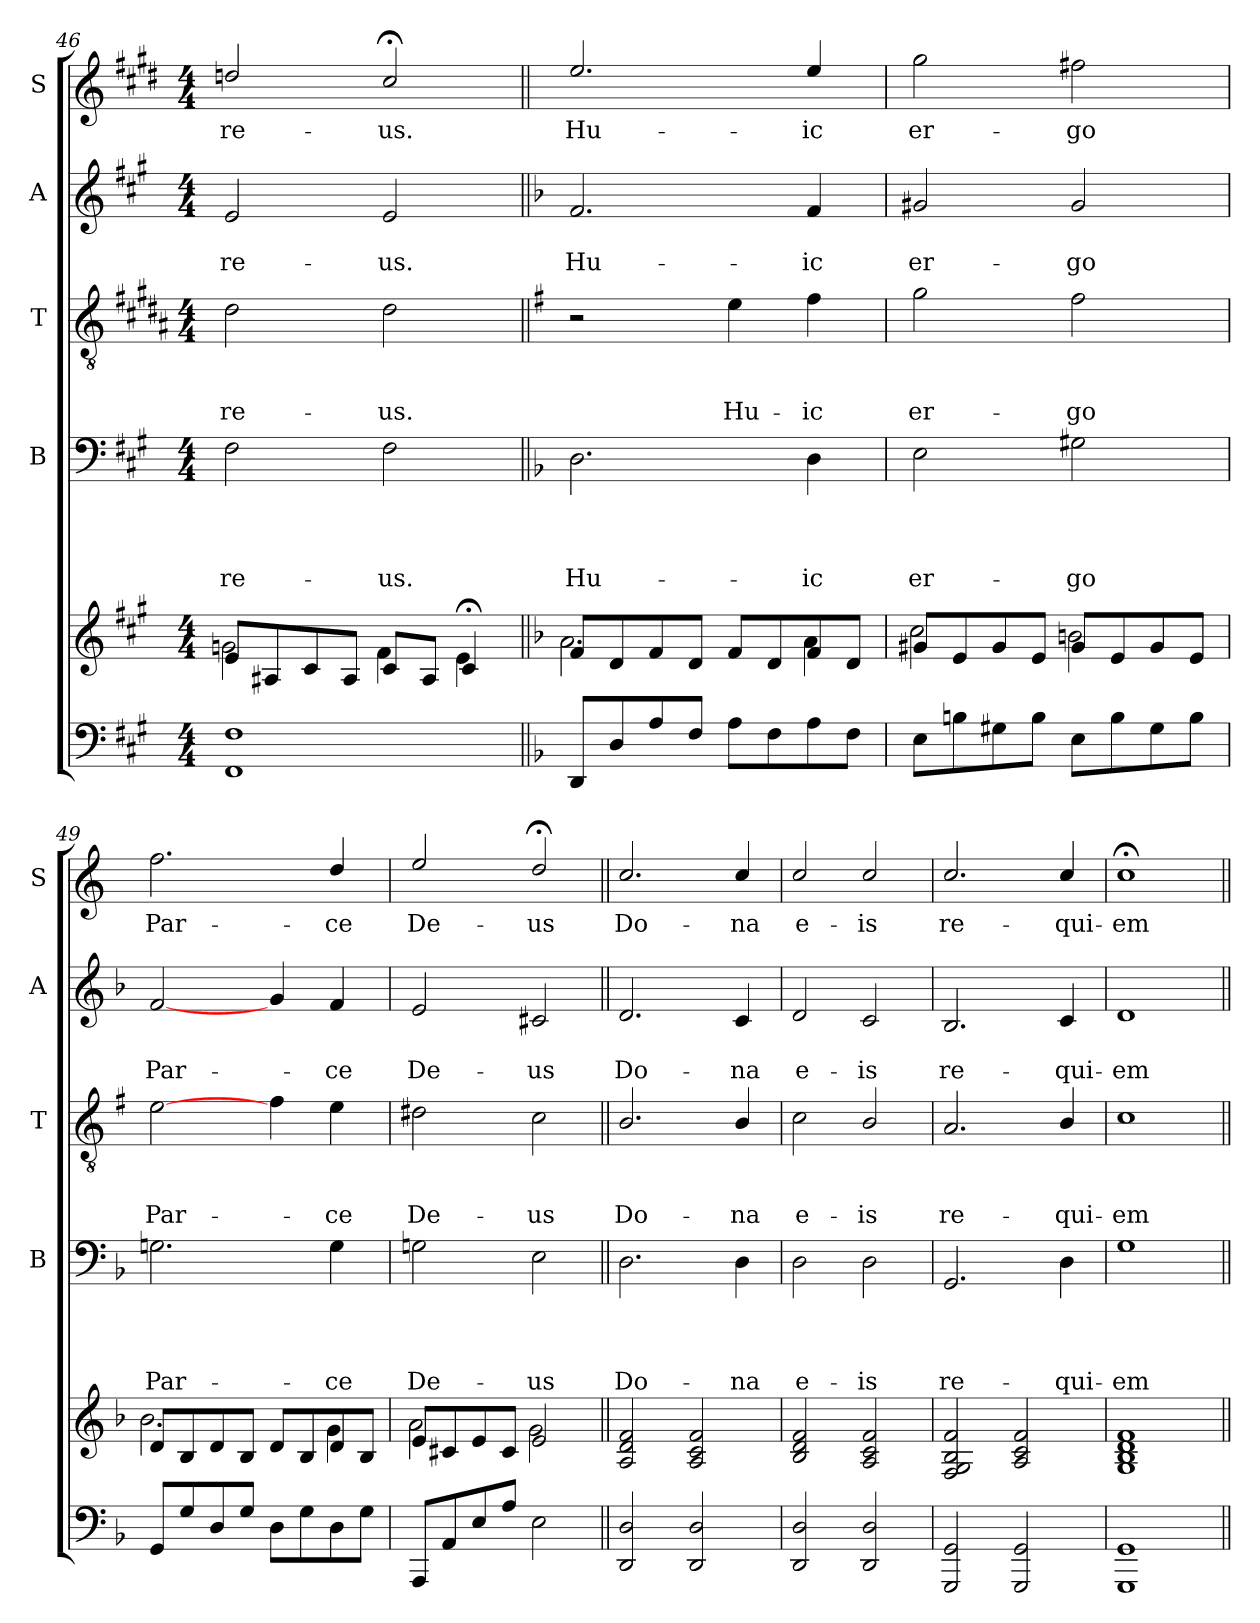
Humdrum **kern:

**kern	**kern	**kern	**text	**text	**text	**text	**kern	**text	**text	**text	**kern	**text	**text	**kern	**text
*part5	*part5	*part4	*part4	*part4	*part4	*part4	*part3	*part3	*part3	*part3	*part2	*part2	*part2	*part1	*part1
*staff6	*staff5	*staff4	*staff4	*staff4	*staff4	*staff4	*staff3	*staff3	*staff3	*staff3	*staff2	*staff2	*staff2	*staff1	*staff1
*	*	*I"B	*	*	*	*	*I"T	*	*	*	*I"A	*	*	*I"S	*
*	*	*I'B	*	*	*	*	*I'T	*	*	*	*I'A	*	*	*I'S	*
*clefF4	*clefG2	*clefF4	*	*	*	*	*clefGv2	*	*	*	*clefG2	*	*	*clefG2	*
*	*	*	*	*	*	*	*ITrd1c2	*	*	*	*	*	*	*ITrd4c7	*
*k[f#c#g#]	*k[f#c#g#]	*k[f#c#g#]	*	*	*	*	*k[f#c#g#]	*	*	*	*k[f#c#g#]	*	*	*k[f#c#g#]	*
*f#:	*f#:	*f#:	*	*	*	*	*f#:	*	*	*	*f#:	*	*	*f#:	*
*M4/4	*M4/4	*M4/4	*	*	*	*	*M4/4	*	*	*	*M4/4	*	*	*M4/4	*
=46	=46	=46	=46	=46	=46	=46	=46	=46	=46	=46	=46	=46	=46	=46	=46
*	*^	*	*	*	*	*	*	*	*	*	*	*	*	*	*
!	!	!	!	!	!	!	!LO:LY:b	!	!	!	!LO:LY:b	!	!	!LO:LY:b	!	!LO:LY:b
1FF# 1F#	8e/L	2gn\	2F#\	.	.	.	re-	2c#\	.	.	re-	2e/	.	re-	2gn/	re-
.	8A#X/	.	.	.	.	.	.	.	.	.	.	.	.	.	.	.
.	8c#/	.	.	.	.	.	.	.	.	.	.	.	.	.	.	.
.	8A#/J	.	.	.	.	.	.	.	.	.	.	.	.	.	.	.
!	!	!	!	!	!	!	!LO:LY:b	!	!	!	!LO:LY:b	!	!	!LO:LY:b	!	!LO:LY:b
.	8c#/L	4f#\	2F#\	.	.	.	-us.	2c#\	.	.	-us.	2e/	.	-us.	2f#;</	-us.
.	8A#/J	.	.	.	.	.	.	.	.	.	.	.	.	.	.	.
.	4c#;</	4e\	.	.	.	.	.	.	.	.	.	.	.	.	.	.
=47||	=47||	=47||	=47||	=47||	=47||	=47||	=47||	=47||	=47||	=47||	=47||	=47||	=47||	=47||	=47||	=47||
*k[b-]	*k[b-]	*	*k[b-]	*	*	*	*	*k[b-]	*	*	*	*k[b-]	*	*	*k[b-]	*
*d:	*d:	*	*d:	*	*	*	*	*d:	*	*	*	*d:	*	*	*d:	*
!	!	!	!	!	!	!	!LO:LY:b	!	!	!	!	!	!	!LO:LY:b	!	!LO:LY:b
8DD/L	8f/L	2.a\	2.D\	.	.	.	Hu-	2r	.	.	.	2.f/	.	Hu-	2.a/	Hu-
8D/	8d/	.	.	.	.	.	.	.	.	.	.	.	.	.	.	.
8A/	8f/	.	.	.	.	.	.	.	.	.	.	.	.	.	.	.
8F/J	8d/J	.	.	.	.	.	.	.	.	.	.	.	.	.	.	.
!	!	!	!	!	!	!	!	!	!	!	!LO:LY:b	!	!	!	!	!
8A\L	8f/L	.	.	.	.	.	.	4d\	.	.	Hu-	.	.	.	.	.
8F\	8d/	.	.	.	.	.	.	.	.	.	.	.	.	.	.	.
!	!	!	!	!	!	!	!LO:LY:b	!	!	!	!LO:LY:b	!	!	!LO:LY:b	!	!LO:LY:b
8A\	8f/	4a\	4D\	.	.	.	-ic	4e\	.	.	-ic	4f/	.	-ic	4a/	-ic
8F\J	8d/J	.	.	.	.	.	.	.	.	.	.	.	.	.	.	.
=48	=48	=48	=48	=48	=48	=48	=48	=48	=48	=48	=48	=48	=48	=48	=48	=48
!	!	!	!	!	!	!	!LO:LY:b	!	!	!	!LO:LY:b	!	!	!LO:LY:b	!	!LO:LY:b
8E\L	8g#X/L	2cc\	2E\	.	.	.	er-	2f\	.	.	er-	2g#X/	.	er-	2cc\	er-
8Bn\	8e/	.	.	.	.	.	.	.	.	.	.	.	.	.	.	.
8G#X\	8g#/	.	.	.	.	.	.	.	.	.	.	.	.	.	.	.
8B\J	8e/J	.	.	.	.	.	.	.	.	.	.	.	.	.	.	.
!	!	!	!	!	!	!	!LO:LY:b	!	!	!	!LO:LY:b	!	!	!LO:LY:b	!	!LO:LY:b
8E\L	8g#/L	2bn\	2G#X\	.	.	.	-go	2e\	.	.	-go	2g#/	.	-go	2bn\	-go
8B\	8e/	.	.	.	.	.	.	.	.	.	.	.	.	.	.	.
8G#\	8g#/	.	.	.	.	.	.	.	.	.	.	.	.	.	.	.
8B\J	8e/J	.	.	.	.	.	.	.	.	.	.	.	.	.	.	.
!!LO:LB:g=z
=49	=49	=49	=49	=49	=49	=49	=49	=49	=49	=49	=49	=49	=49	=49	=49	=49
!	!	!	!	!	!	!	!LO:LY:b	!	!	!	!LO:LY:b	!	!	!LO:LY:b	!	!LO:LY:b
8GG/L	8d/L	2.b-\	2.Gni\	.	.	.	Par-	[2d\	.	.	Par-	[2f/	.	Par-	2.b-i\	Par-
8G/	8B-/	.	.	.	.	.	.	.	.	.	.	.	.	.	.	.
8D/	8d/	.	.	.	.	.	.	.	.	.	.	.	.	.	.	.
8G/J	8B-/J	.	.	.	.	.	.	.	.	.	.	.	.	.	.	.
8D\L	8d/L	.	.	.	.	.	.	4e\	.	.	.	4g/	.	.	.	.
8G\	8B-/	.	.	.	.	.	.	.	.	.	.	.	.	.	.	.
!	!	!	!	!	!	!	!LO:LY:b	!	!	!	!LO:LY:b	!	!	!LO:LY:b	!	!LO:LY:b
8D\	8d/	4g\	4G\	.	.	.	-ce	4d\	.	.	-ce	4f/	.	-ce	4g/	-ce
8G\J	8B-/J	.	.	.	.	.	.	.	.	.	.	.	.	.	.	.
=50	=50	=50	=50	=50	=50	=50	=50	=50	=50	=50	=50	=50	=50	=50	=50	=50
!	!	!	!	!	!	!	!LO:LY:b	!	!	!	!LO:LY:b	!	!	!LO:LY:b	!	!LO:LY:b
8AAA/L	8e/L	2a\	2Gn\	.	.	.	De-	2c#X\	.	.	De-	2e/	.	De-	2a/	De-
8AA/	8c#X/	.	.	.	.	.	.	.	.	.	.	.	.	.	.	.
8E/	8e/	.	.	.	.	.	.	.	.	.	.	.	.	.	.	.
8A/J	8c#/J	.	.	.	.	.	.	.	.	.	.	.	.	.	.	.
!	!	!	!	!	!	!	!LO:LY:b	!	!	!	!LO:LY:b	!	!	!LO:LY:b	!	!LO:LY:b
2E\	2e/	2g\	2E\	.	.	.	-us	2B-\	.	.	-us	2c#X/	.	-us	2g;</	-us
=51||	=51||	=51||	=51||	=51||	=51||	=51||	=51||	=51||	=51||	=51||	=51||	=51||	=51||	=51||	=51||	=51||
!	!	!	!	!	!	!	!LO:LY:b	!	!	!	!LO:LY:b	!	!	!LO:LY:b	!	!LO:LY:b
*	*v	*v	*	*	*	*	*	*	*	*	*	*	*	*	*	*
2DD/ 2D/	2A/ 2d/ 2f/	2.D\	.	.	.	Do-	2.A/	.	.	Do-	2.d/	.	Do-	2.f/	Do-
2DD/ 2D/	2A/ 2c/ 2f/	.	.	.	.	.	.	.	.	.	.	.	.	.	.
!	!	!	!	!	!	!LO:LY:b	!	!	!	!LO:LY:b	!	!	!LO:LY:b	!	!LO:LY:b
.	.	4D\	.	.	.	-na	4A/	.	.	-na	4c/	.	-na	4f/	-na
=52	=52	=52	=52	=52	=52	=52	=52	=52	=52	=52	=52	=52	=52	=52	=52
!	!	!	!	!	!	!LO:LY:b	!	!	!	!LO:LY:b	!	!	!LO:LY:b	!	!LO:LY:b
2DD/ 2D/	2B-/ 2d/ 2f/	2D\	.	.	.	e-	2B-\	.	.	e-	2d/	.	e-	2f/	e-
!	!	!	!	!	!	!LO:LY:b	!	!	!	!LO:LY:b	!	!	!LO:LY:b	!	!LO:LY:b
2DD/ 2D/	2A/ 2c/ 2f/	2D\	.	.	.	-is	2A/	.	.	-is	2c/	.	-is	2f/	-is
=53	=53	=53	=53	=53	=53	=53	=53	=53	=53	=53	=53	=53	=53	=53	=53
!	!	!	!	!	!	!LO:LY:b	!	!	!	!LO:LY:b	!	!	!LO:LY:b	!	!LO:LY:b
2GGG/ 2GG/	2F/ 2G/ 2B-/ 2f/	2.GG/	.	.	.	re-	2.G/	.	.	re-	2.B-/	.	re-	2.f/	re-
2GGG/ 2GG/	2A/ 2c/ 2f/	.	.	.	.	.	.	.	.	.	.	.	.	.	.
!	!	!	!	!	!	!LO:LY:b	!	!	!	!LO:LY:b	!	!	!LO:LY:b	!	!LO:LY:b
.	.	4D\	.	.	.	-qui-	4A/	.	.	-qui-	4c/	.	-qui-	4f/	-qui-
!!LO:PB:g=z
=54	=54	=54	=54	=54	=54	=54	=54	=54	=54	=54	=54	=54	=54	=54	=54
!	!	!	!	!	!	!LO:LY:b	!	!	!	!LO:LY:b	!	!	!LO:LY:b	!	!LO:LY:b
1GGG 1GG	1G 1B- 1d 1f	1G	.	.	.	-em	1B-	.	.	-em	1d	.	-em	1f;<	-em
=||	=||	=||	=||	=||	=||	=||	=||	=||	=||	=||	=||	=||	=||	=||	=||
*-	*-	*-	*-	*-	*-	*-	*-	*-	*-	*-	*-	*-	*-	*-	*-
